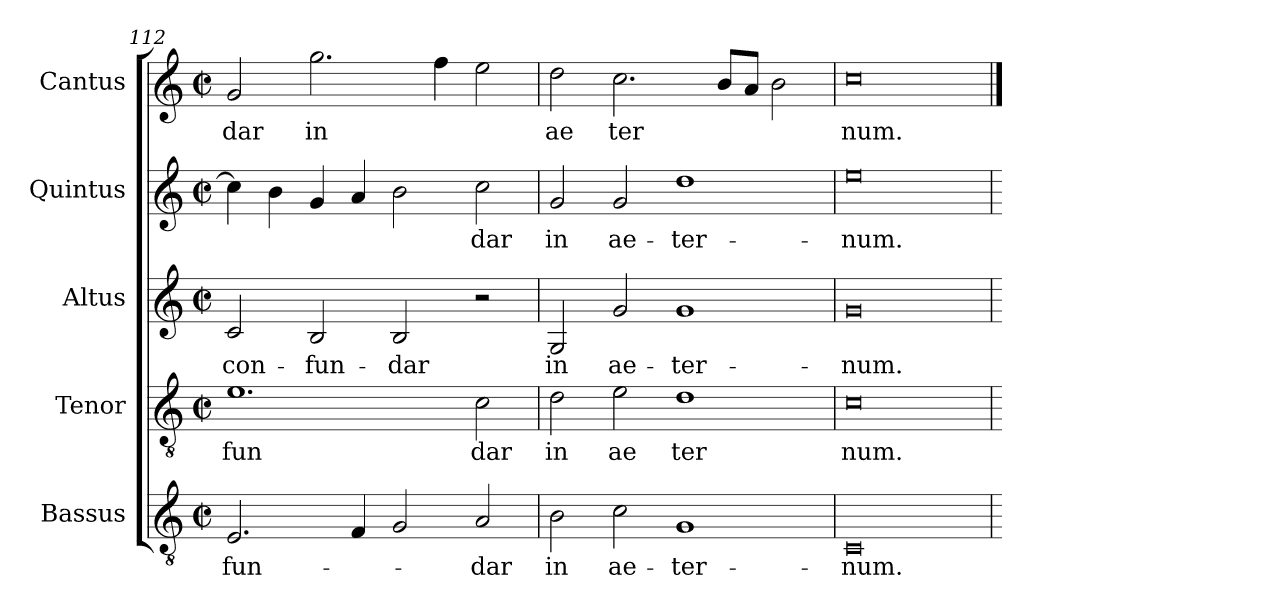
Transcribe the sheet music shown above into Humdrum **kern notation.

**kern	**text	**kern	**text	**kern	**text	**kern	**text	**kern	**text
*part5	*part5	*part4	*part4	*part3	*part3	*part2	*part2	*part1	*part1
*staff5	*staff5	*staff4	*staff4	*staff3	*staff3	*staff2	*staff2	*staff1	*staff1
*I"Bassus	*	*I"Tenor	*	*I"Altus	*	*I"Quintus	*	*I"Cantus	*
*clefGv2	*	*clefGv2	*	*clefG2	*	*clefG2	*	*clefG2	*
*	*	*	*	*k[]	*	*	*	*	*
*	*	*	*	*C:	*	*	*	*	*
*M2/2	*	*M2/2	*	*M2/2	*	*M2/2	*	*M2/2	*
*met(c|)	*	*met(c|)	*	*met(c|)	*	*met(c|)	*	*met(c|)	*
=112	=112	=112	=112	=112	=112	=112	=112	=112	=112
!	!LO:LY:b	!	!LO:LY:b:cj	!	!LO:LY:b:cj	!	!	!	!LO:LY:b:cj
2.E/	-fun-	1.e	fun	2c/	con-	4cc\]	.	2g/	dar
.	.	.	.	.	.	4b\	.	.	.
!	!	!	!	!	!LO:LY:b:cj	!	!	!	!LO:LY:b:cj
.	.	.	.	2B/	-fun-	4g/	.	2.gg\	in
4F/	.	.	.	.	.	4a/	.	.	.
!	!	!	!	!	!LO:LY:b:cj	!	!	!	!
2G/	.	.	.	2B/	-dar	2b\	.	.	.
.	.	.	.	.	.	.	.	4ff\	.
!	!LO:LY:b:cj	!	!LO:LY:b:cj	!	!	!	!LO:LY:b:cj	!	!
2A/	-dar	2c\	dar	2r	.	2cc\	-dar	2ee\	.
=113	=113	=113	=113	=113	=113	=113	=113	=113	=113
!	!LO:LY:b:cj	!	!LO:LY:b:cj	!	!LO:LY:b:cj	!	!LO:LY:b:cj	!	!LO:LY:b:cj
2B\	in	2d\	in	2G/	in	2g/	in	2dd\	ae
!	!LO:LY:b:cj	!	!LO:LY:b:cj	!	!LO:LY:b:cj	!	!LO:LY:b:cj	!	!LO:LY:b
2c\	ae-	2e\	ae	2g/	ae-	2g/	ae-	2.cc\	ter
!	!LO:LY:b:cj	!	!LO:LY:b:cj	!	!LO:LY:b:cj	!	!LO:LY:b:cj	!	!
1G	-ter-	1d	ter	1g	-ter-	1dd	-ter-	.	.
.	.	.	.	.	.	.	.	8b/L	.
.	.	.	.	.	.	.	.	8a/J	.
.	.	.	.	.	.	.	.	2b\	.
=114	=114	=114	=114	=114	=114	=114	=114	=114	=114
!	!LO:LY:b:cj	!	!LO:LY:b:cj	!	!LO:LY:b:cj	!	!LO:LY:b:cj	!	!LO:LY:b:cj
0C	-num.	0c	num.	0g	-num.	0ee	-num.	0cc	num.
=	==	=	==	=	==	=	==	==	==
*-	*-	*-	*-	*-	*-	*-	*-	*-	*-
